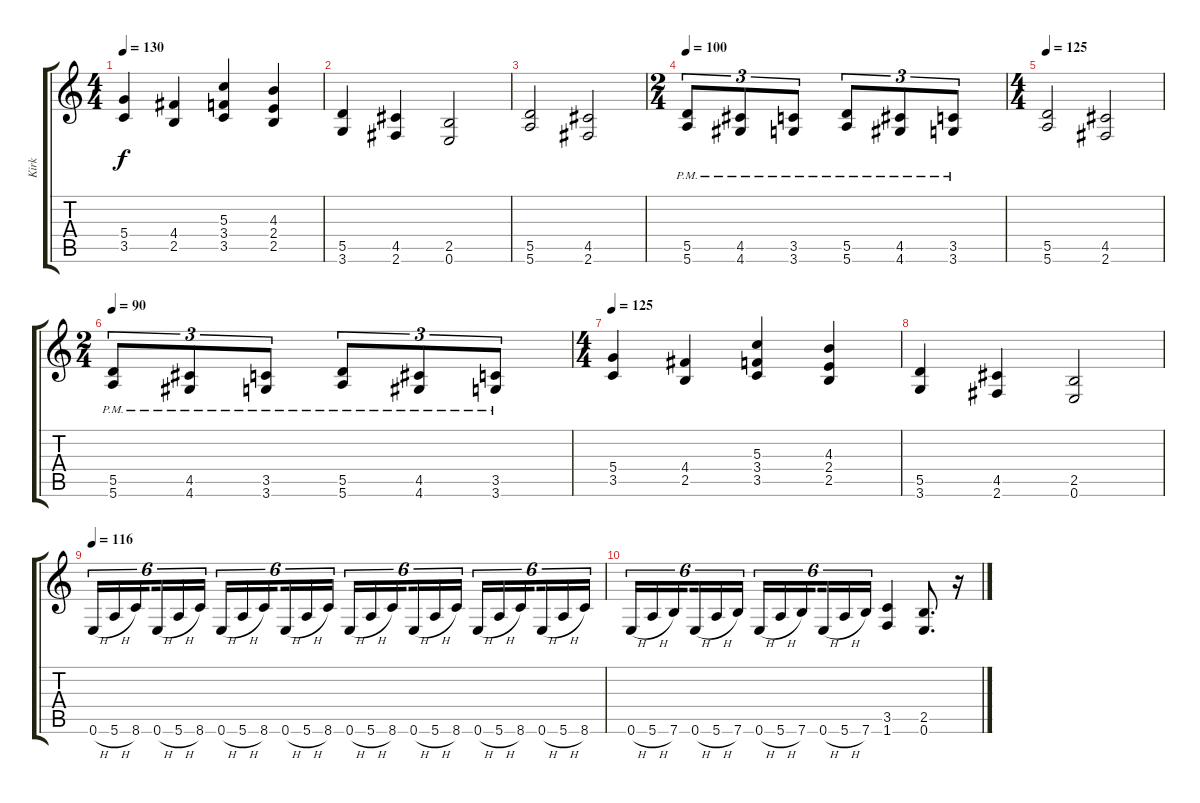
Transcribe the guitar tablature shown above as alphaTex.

\track ("Kirk" "Kirk") {instrument distortionguitar}
\staff {score tabs}
\tuning (E4 B3 G3 D3 A2 E2) {hide}
\ts (4 4)
\tempo 130
\clef g2
\ks c
(5.4 3.5).4{dy f} (4.4 2.5).4 (5.3 3.4 3.5).4 (4.3 2.4 2.5).4 |
(5.5 3.6).4 (4.5 2.6).4 (2.5 0.6).2 |
(5.5 5.6).2 (4.5 2.6).2 |
\ts (2 4)
\tempo 100
(5.5{pm} 5.6{pm}).8{tu (3 2)} (4.5{pm} 4.6{pm}).8{tu (3 2)} (3.5{pm} 3.6{pm}).8{tu (3 2)} (5.5{pm} 5.6{pm}).8{tu (3 2)} (4.5{pm} 4.6{pm}).8{tu (3 2)} (3.5{pm} 3.6{pm}).8{tu (3 2)} |
\ts (4 4)
\tempo 125
(5.5 5.6).2 (4.5 2.6).2 |
\ts (2 4)
\tempo 90
(5.5{pm} 5.6{pm}).8{tu (3 2)} (4.5{pm} 4.6{pm}).8{tu (3 2)} (3.5{pm} 3.6{pm}).8{tu (3 2)} (5.5{pm} 5.6{pm}).8{tu (3 2)} (4.5{pm} 4.6{pm}).8{tu (3 2)} (3.5{pm} 3.6{pm}).8{tu (3 2)} |
\ts (4 4)
\tempo 125
(5.4 3.5).4 (4.4 2.5).4 (5.3 3.4 3.5).4 (4.3 2.4 2.5).4 |
(5.5 3.6).4 (4.5 2.6).4 (2.5 0.6).2 |
\tempo 116
0.6{h}.16{tu (6 4)} 5.6{h}.16{tu (6 4)} 8.6.16{tu (6 4) beam splitsecondary} 0.6{h}.16{tu (6 4)} 5.6{h}.16{tu (6 4)} 8.6.16{tu (6 4)} 0.6{h}.16{tu (6 4)} 5.6{h}.16{tu (6 4)} 8.6.16{tu (6 4) beam splitsecondary} 0.6{h}.16{tu (6 4)} 5.6{h}.16{tu (6 4)} 8.6.16{tu (6 4)} 0.6{h}.16{tu (6 4)} 5.6{h}.16{tu (6 4)} 8.6.16{tu (6 4) beam splitsecondary} 0.6{h}.16{tu (6 4)} 5.6{h}.16{tu (6 4)} 8.6.16{tu (6 4)} 0.6{h}.16{tu (6 4)} 5.6{h}.16{tu (6 4)} 8.6.16{tu (6 4) beam splitsecondary} 0.6{h}.16{tu (6 4)} 5.6{h}.16{tu (6 4)} 8.6.16{tu (6 4)} |
0.6{h}.16{tu (6 4)} 5.6{h}.16{tu (6 4)} 7.6.16{tu (6 4) beam splitsecondary} 0.6{h}.16{tu (6 4)} 5.6{h}.16{tu (6 4)} 7.6.16{tu (6 4)} 0.6{h}.16{tu (6 4)} 5.6{h}.16{tu (6 4)} 7.6.16{tu (6 4) beam splitsecondary} 0.6{h}.16{tu (6 4)} 5.6{h}.16{tu (6 4)} 7.6.16{tu (6 4)} (3.5 1.6).4 (2.5 0.6).8{d} r.16
